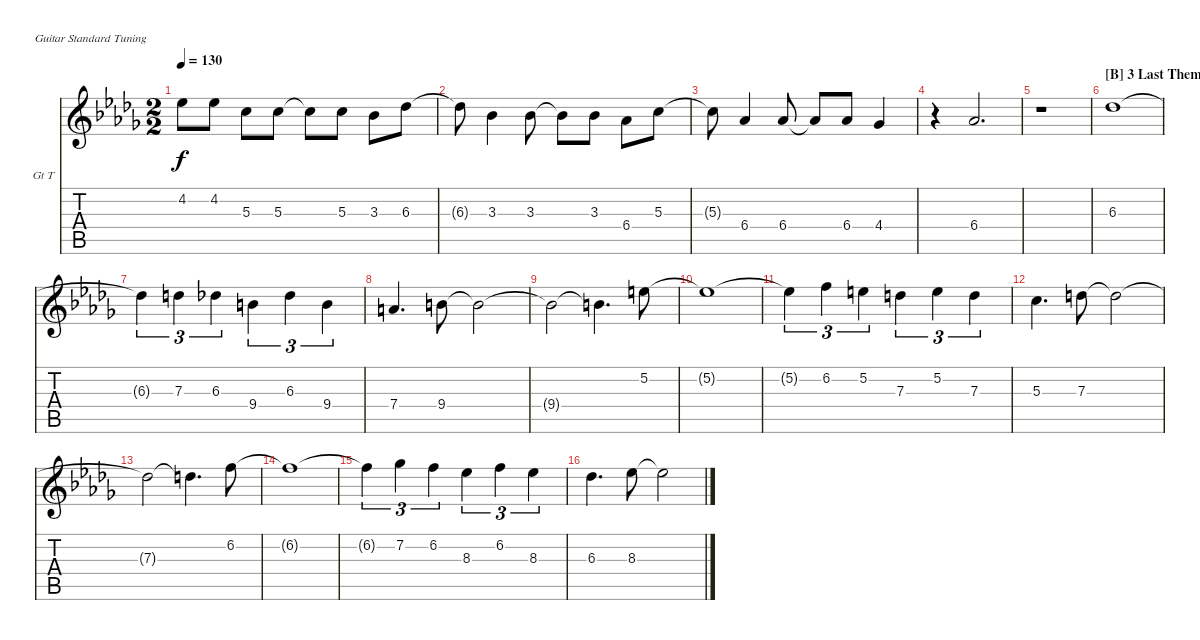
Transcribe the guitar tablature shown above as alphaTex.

\defaultSystemsLayout 4
\bracketExtendMode nobrackets
\firstSystemTrackNameOrientation horizontal
\otherSystemsTrackNameOrientation horizontal
\chordDiagramsInScore
\track ("Guitar Theme" "Gt T") {instrument acousticguitarsteel}
\staff {score tabs}
\tuning (E4 B3 G3 D3 A2 E2)
\ts (2 2)
\tempo 130
\clef g2
\ks db
4.2{t}.8{dy f} 4.2.8 5.3.8 5.3.8 5.3{t}.8 5.3.8 3.3.8 6.3.8 |
6.3{t}.8 3.3.4 3.3.8 3.3{t}.8 3.3.8 6.4.8 5.3.8 |
5.3{t}.8 6.4.4 6.4.8 6.4{t}.8 6.4.8 4.4.4 |
r.4 6.4.2{d} |
r.1 |
\section ("B" "3 Last Theme")
6.3.1 |
6.3{t}.4{tu (3 2)} 7.3.4{tu (3 2)} 6.3.4{tu (3 2)} 9.4.4{tu (3 2)} 6.3.4{tu (3 2)} 9.4.4{tu (3 2)} |
7.4.4{d} 9.4.8 9.4{t}.2 |
9.4{t}.2 9.4{t}.4{d} 5.2.8 |
5.2{t}.1 |
5.2{t}.4{tu (3 2)} 6.2.4{tu (3 2)} 5.2.4{tu (3 2)} 7.3.4{tu (3 2)} 5.2.4{tu (3 2)} 7.3.4{tu (3 2)} |
5.3.4{d} 7.3.8 7.3{t}.2 |
7.3{t}.2 7.3{t}.4{d} 6.2.8 |
6.2{t}.1 |
6.2{t}.4{tu (3 2)} 7.2.4{tu (3 2)} 6.2.4{tu (3 2)} 8.3.4{tu (3 2)} 6.2.4{tu (3 2)} 8.3.4{tu (3 2)} |
6.3.4{d} 8.3.8 8.3{t}.2
